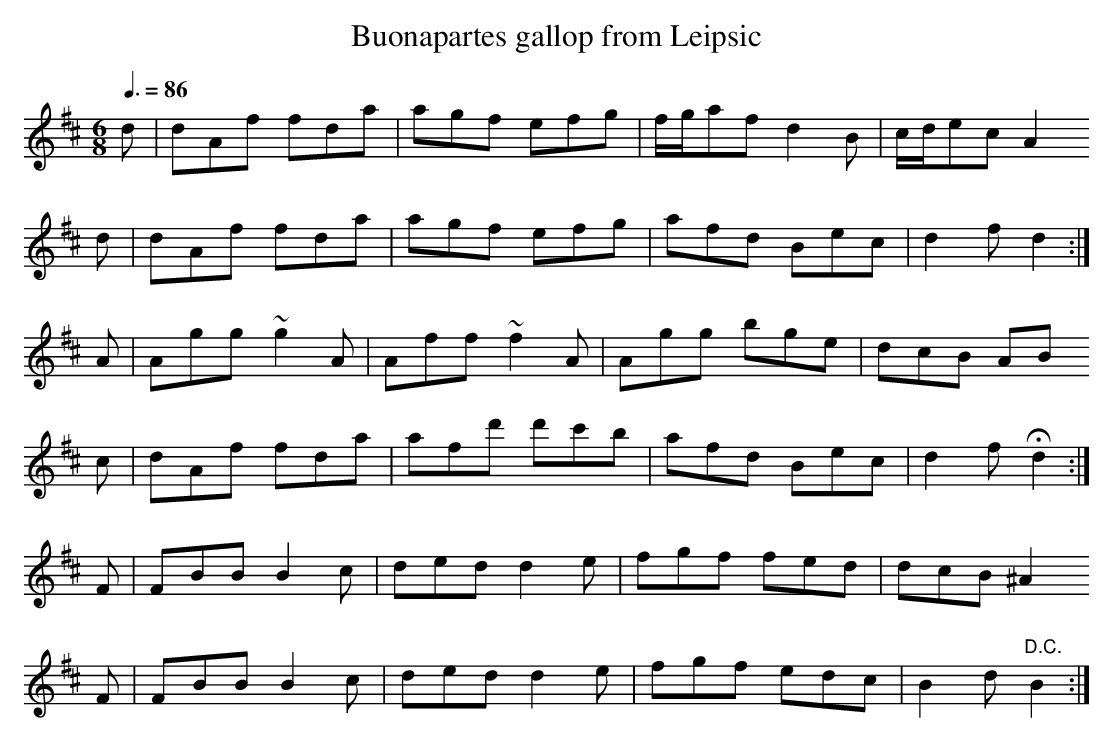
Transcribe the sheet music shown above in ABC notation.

X:1
T:Buonapartes gallop from Leipsic
M:6/8
L:1/8
Q:3/8=86
K:D
d|dAf  fda|agf  efg  |f/g/af d2B|c/d/ec    A2
d|dAf  fda|agf  efg  |afd    Bec|d2f       d2:|
A|Agg ~g2A|Aff ~f2A  |Agg    bge|dcB       AB
c|dAf  fda|afd' d'c'b|afd    Bec|d2f      Hd2:|
F|FBB  B2c|ded  d2e  |fgf    fed|dcB      ^A2
F|FBB  B2c|ded  d2e  |fgf    edc|B2d "D.C."B2:|
